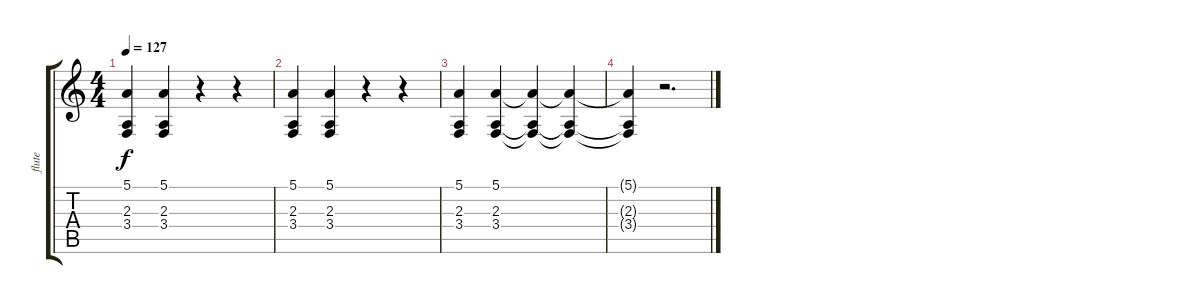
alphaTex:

\track ("flute" "flute") {instrument flute}
\staff {score tabs}
\tuning (E4 B3 G3 D3 A2 E2) {hide}
\ts (4 4)
\tempo 127
\clef g2
\ks c
(5.1 2.3 3.4).4{dy f instrument telephonering} (5.1 2.3 3.4).4{volume 8} r.4 r.4 |
(5.1 2.3 3.4).4{volume 13 instrument telephonering} (5.1 2.3 3.4).4{volume 8} r.4 r.4{volume 4} |
(5.1 2.3 3.4).4{volume 11} (5.1 2.3 3.4).4{volume 9} (5.1{t} 2.3{t} 3.4{t}).4 (5.1{t} 2.3{t} 3.4{t}).4{volume 7} |
(5.1{t} 2.3{t} 3.4{t}).4{volume 4} r.2{d}
